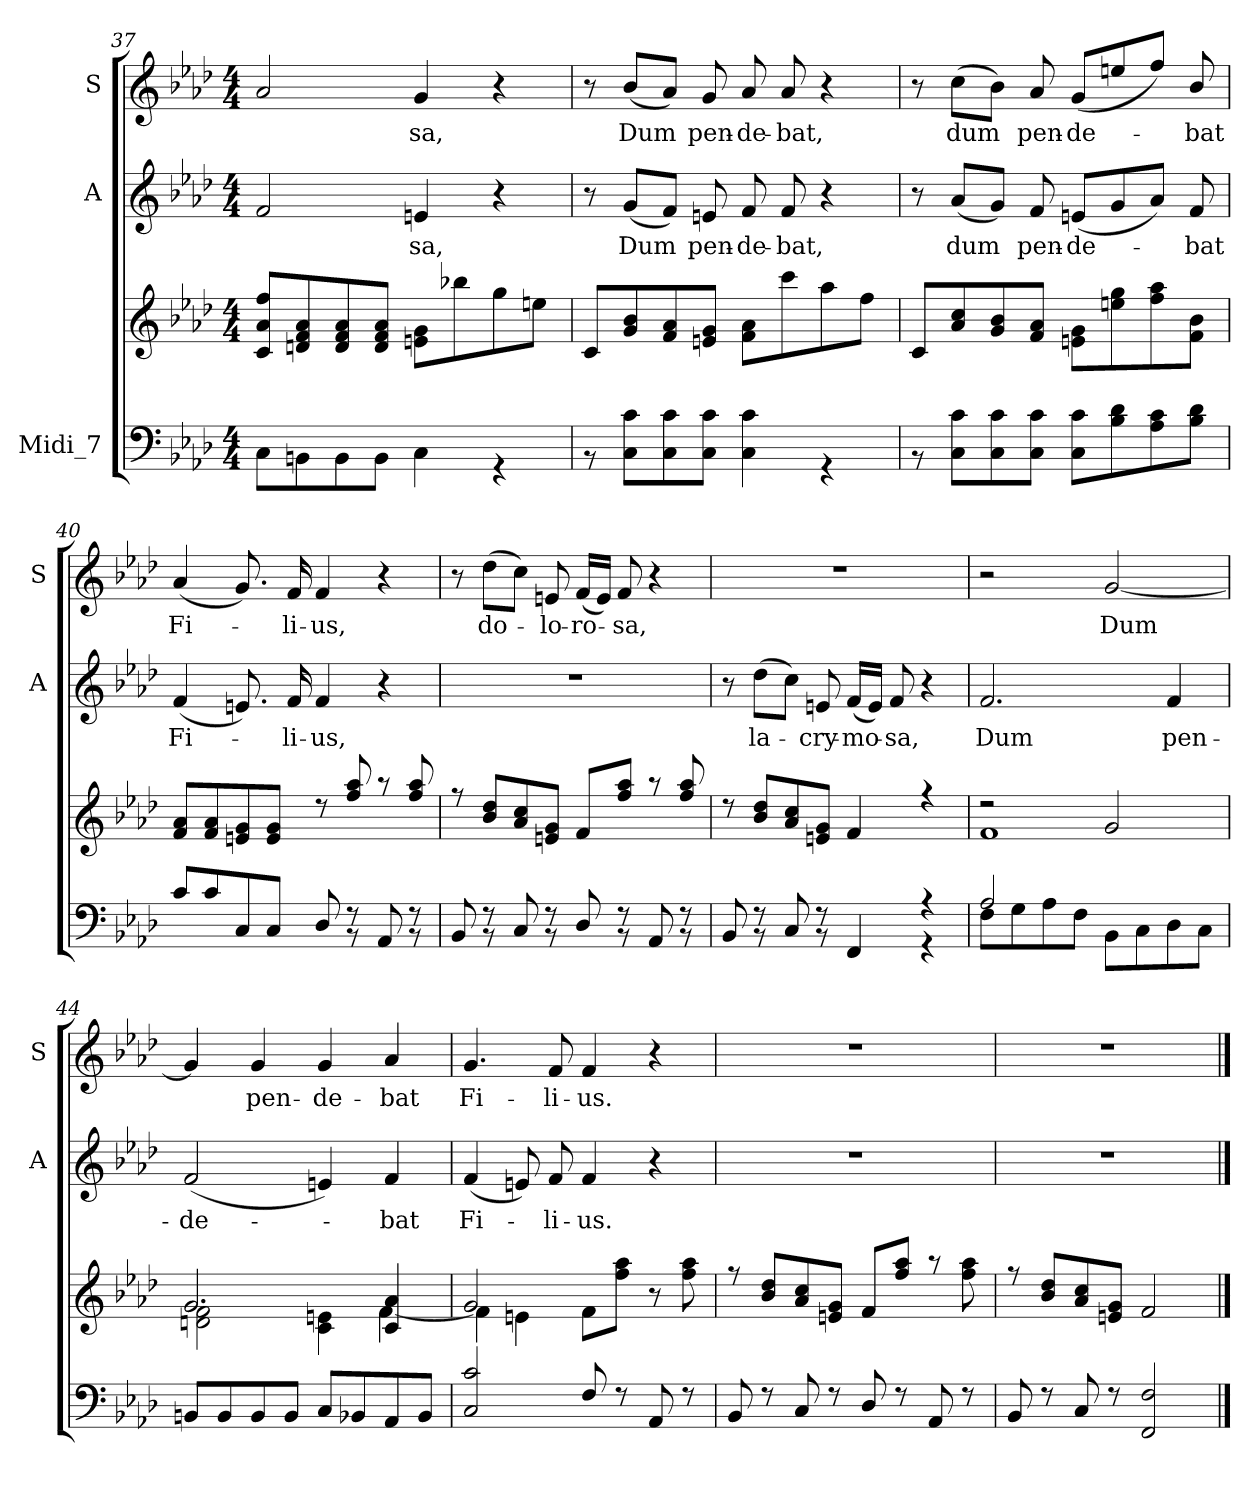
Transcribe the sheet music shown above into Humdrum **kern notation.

**kern	**kern	**kern	**text	**kern	**text
*part3	*part3	*part2	*part2	*part1	*part1
*staff4	*staff3	*staff2	*staff2	*staff1	*staff1
*I"Midi_7	*	*I"A	*	*I"S	*
*	*	*I'A	*	*I'S	*
*clefF4	*clefG2	*clefG2	*	*clefG2	*
*k[b-e-a-d-]	*k[b-e-a-d-]	*k[b-e-a-d-]	*	*k[b-e-a-d-]	*
*A-:	*A-:	*A-:	*	*A-:	*
*M4/4	*M4/4	*M4/4	*	*M4/4	*
=37	=37	=37	=37	=37	=37
*^	*^	*	*	*	*
1ryy	8C\L	8c/ 8a-/ 8ff/	1ryy	2f	.	2a-	.
.	8BBn\	8dn/ 8f/ 8a-/	.	.	.	.	.
.	8BB\	8d/ 8f/ 8a-/	.	.	.	.	.
.	8BB\J	8d/ 8f/ 8a-/J	.	.	.	.	.
!	!	!	!	!	!LO:LY:b	!	!LO:LY:b
.	4C\	8en\ 8g\L	.	4en	sa,	4g	sa,
.	.	8bb-X\	.	.	.	.	.
.	4r	8gg\	.	4r	.	4r	.
.	.	8een\J	.	.	.	.	.
!!LO:LB:g=z
=38	=38	=38	=38	=38	=38	=38	=38
1ryy	8r	8c/L	4.ryy	8r	.	8r	.
!	!	!	!	!	!LO:LY:b	!	!LO:LY:b
.	8C\ 8c\L	8g/ 8b-/	.	(<8gL	Dum	(<8b-L	Dum
.	8C\ 8c\	8f/ 8a-/	.	8fJ)	.	8a-J)	.
!	!	!	!	!	!LO:LY:b	!	!LO:LY:b
.	8C\ 8c\J	8en/ 8g/J	2ryy	8en	pen-	8g	pen-
!	!	!	!	!	!LO:LY:b	!	!LO:LY:b
.	4C\ 4c\	8f\ 8a-\L	.	8f	-de-	8a-	-de-
!	!	!	!	!	!LO:LY:b	!	!LO:LY:b
.	.	8ccc\	.	8f	-bat,	8a-	-bat,
.	4r	8aa-\	.	4r	.	4r	.
.	.	8ff\J	8ryy	.	.	.	.
=39	=39	=39	=39	=39	=39	=39	=39
1ryy	8r	8c/L	1ryy	8r	.	8r	.
!	!	!	!	!	!LO:LY:b	!	!LO:LY:b
.	8C\ 8c\L	8a-/ 8cc/	.	(<8a-L	dum	(>8ccL	dum
.	8C\ 8c\	8g/ 8b-/	.	8gJ)	.	8b-J)	.
!	!	!	!	!	!LO:LY:b	!	!LO:LY:b
.	8C\ 8c\J	8f/ 8a-/J	.	8f	pen-	8a-	pen-
!	!	!	!	!	!LO:LY:b	!	!LO:LY:b
.	8C\ 8c\L	8en\ 8g\L	.	(<8enL	-de-	(<8g/L	-de-
.	8B-\ 8d-\	8een\ 8gg\	.	8g	.	8een/	.
.	8A-\ 8c\	8ff\ 8aa-\	.	8a-J)	.	8ff/J)	.
!	!	!	!	!	!LO:LY:b	!	!LO:LY:b
.	8B-\ 8d-\J	8f\ 8b-\J	.	8f	bat	8b-/	bat
=40	=40	=40	=40	=40	=40	=40	=40
!	!	!	!	!	!LO:LY:b	!	!LO:LY:b
2ryy	8c\L	8f/ 8a-/L	1ryy	(<4f	Fi-	(<4a-	Fi-
.	8c\	8f/ 8a-/	.	.	.	.	.
.	8C/	8en/ 8g/	.	8.en)	.	8.g)	.
.	8C/J	8e/ 8g/J	.	.	.	.	.
!	!	!	!	!	!LO:LY:b	!	!LO:LY:b
.	.	.	.	16f	li-	16f	li-
!	!	!	!	!	!LO:LY:b	!	!LO:LY:b
8ryy	8D-/	8r	.	4f	-us,	4f	-us,
8r	8r	8ff/ 8aa-/	.	.	.	.	.
8AA-/	8ryy	8r	.	4r	.	4r	.
8r	8r	8ff/ 8aa-/	.	.	.	.	.
=41	=41	=41	=41	=41	=41	=41	=41
8BB-/	8ryy	8r	1ryy	1r	.	8r	.
!	!	!	!	!	!	!	!LO:LY:b
8r	8r	8b-/ 8dd-/L	.	.	.	(>8dd-L	do-
8C/	8ryy	8a-/ 8cc/	.	.	.	8ccJ)	.
!	!	!	!	!	!	!	!LO:LY:b
8r	8r	8en/ 8g/J	.	.	.	8en	lo-
!	!	!	!	!	!	!	!LO:LY:b
8ryy	8D-/	8f/L	.	.	.	(<16fLL	-ro-
.	.	.	.	.	.	16eJJ)	.
!	!	!	!	!	!	!	!LO:LY:b
8r	8r	8ff/ 8aa-/J	.	.	.	8f	sa,
8AA-/	8ryy	8r	.	.	.	4r	.
8r	8r	8ff/ 8aa-/	.	.	.	.	.
!!LO:LB:g=z
=42	=42	=42	=42	=42	=42	=42	=42
8BB-/	8ryy	8r	1ryy	8r	.	1r	.
!	!	!	!	!	!LO:LY:b	!	!
8r	8r	8b-/ 8dd-/L	.	(>8dd-L	la-	.	.
8C/	8ryy	8a-/ 8cc/	.	8ccJ)	.	.	.
!	!	!	!	!	!LO:LY:b	!	!
8r	8r	8en/ 8g/J	.	8en	-cry-	.	.
!	!	!	!	!	!LO:LY:b	!	!
4FF/	4ryy	4f/	.	(<16fLL	-mo-	.	.
.	.	.	.	16eJJ)	.	.	.
!	!	!	!	!	!LO:LY:b	!	!
.	.	.	.	8f	sa,	.	.
4r	4r	4r	.	4r	.	.	.
=43	=43	=43	=43	=43	=43	=43	=43
!	!	!	!	!	!LO:LY:b	!	!
2A-/	8F\L	2r	1f\	2.f	Dum	2r	.
.	8G\	.	.	.	.	.	.
.	8A-\	.	.	.	.	.	.
.	8F\J	.	.	.	.	.	.
!	!	!	!	!	!	!	!LO:LY:b
2ryy	8BB-\L	2g/	.	.	.	[2g	Dum
.	8C\	.	.	.	.	.	.
!	!	!	!	!	!LO:LY:b	!	!
.	8D-\	.	.	4f	pen-	.	.
.	8C\J	.	.	.	.	.	.
=44	=44	=44	=44	=44	=44	=44	=44
!	!	!	!	!	!LO:LY:b	!	!
8BBn/L	1ryy	2.g/	2dn\ 2f\	(<2f	-de-	4g]	.
8BB/	.	.	.	.	.	.	.
!	!	!	!	!	!	!	!LO:LY:b
8BB/	.	.	.	.	.	4g	pen-
8BB/J	.	.	.	.	.	.	.
!	!	!	!	!	!	!	!LO:LY:b
8C/L	.	.	4c\ 4en\	4en)	.	4g	-de-
8BB-X/	.	.	.	.	.	.	.
!	!	!	!	!	!LO:LY:b	!	!LO:LY:b
8AA-/	.	4c/ 4a-/	[4f\	4f	bat	4a-	-bat
8BB-/J	.	.	.	.	.	.	.
=45	=45	=45	=45	=45	=45	=45	=45
!	!	!	!	!	!LO:LY:b	!	!LO:LY:b
2C/ 2c/	1ryy	2g/	4f\]	(<4f	Fi-	4.g	Fi-
.	.	.	4en\	8en)	.	.	.
!	!	!	!	!	!LO:LY:b	!	!LO:LY:b
.	.	.	.	8f	li-	8f	-li-
!	!	!	!	!	!LO:LY:b	!	!LO:LY:b
8F/	.	8f\L	2ryy	4f	-us.	4f	-us.
8r	.	8ff\ 8aa-\J	.	.	.	.	.
8AA-/	.	8r	.	4r	.	4r	.
8r	.	8ff\ 8aa-\	.	.	.	.	.
=46	=46	=46	=46	=46	=46	=46	=46
8BB-/	1ryy	8r	1ryy	1r	.	1r	.
8r	.	8b-/ 8dd-/L	.	.	.	.	.
8C/	.	8a-/ 8cc/	.	.	.	.	.
8r	.	8en/ 8g/J	.	.	.	.	.
8D-/	.	8f/L	.	.	.	.	.
8r	.	8ff/ 8aa-/J	.	.	.	.	.
8AA-/	.	8r	.	.	.	.	.
8r	.	8ff\ 8aa-\	.	.	.	.	.
=47	=47	=47	=47	=47	=47	=47	=47
8BB-/	1ryy	8r	1ryy	1r	.	1r	.
8r	.	8b-/ 8dd-/L	.	.	.	.	.
8C/	.	8a-/ 8cc/	.	.	.	.	.
8r	.	8en/ 8g/J	.	.	.	.	.
2FF/ 2F/	.	2f/	.	.	.	.	.
*v	*v	*	*	*	*	*	*
*	*v	*v	*	*	*	*
==	==	==	==	==	==
*-	*-	*-	*-	*-	*-
